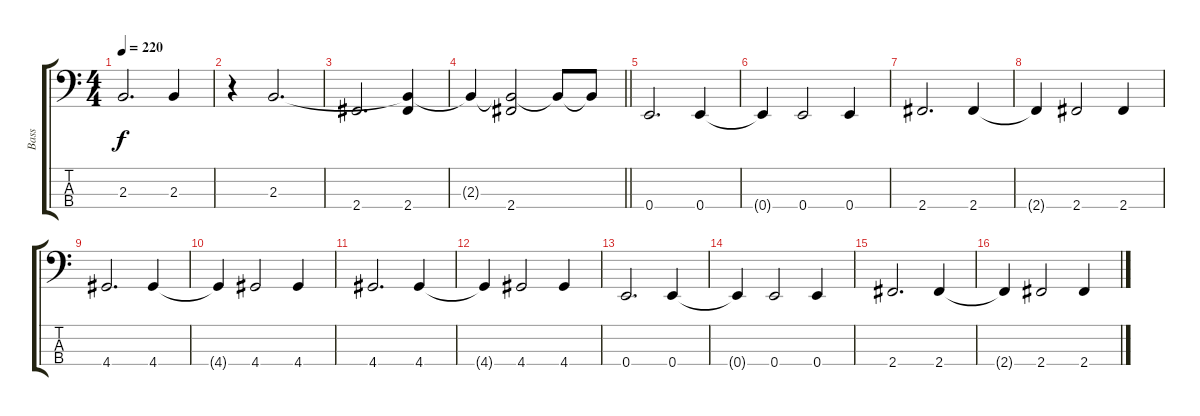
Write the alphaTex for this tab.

\track ("Bass" "Bass") {instrument electricbassfinger}
\staff {score tabs}
\tuning (G2 D2 A1 E1) {hide}
\ts (4 4)
\tempo 220
\clef f4
\ks c
2.3.2{d dy f} 2.3.4 |
r.4 2.3.2{d} |
2.4.2{d} (2.3{t} 2.4).4 |
\barLineRight lightlight
2.3{t}.4 (2.3{t} 2.4).2 2.3{t}.8 2.3{t}.8 |
0.4.2{d} 0.4.4 |
0.4{t}.4 0.4.2 0.4.4 |
2.4.2{d} 2.4.4 |
2.4{t}.4 2.4.2 2.4.4 |
4.4.2{d} 4.4.4 |
4.4{t}.4 4.4.2 4.4.4 |
4.4.2{d} 4.4.4 |
4.4{t}.4 4.4.2 4.4.4 |
0.4.2{d} 0.4.4 |
0.4{t}.4 0.4.2 0.4.4 |
2.4.2{d} 2.4.4 |
2.4{t}.4 2.4.2 2.4.4
